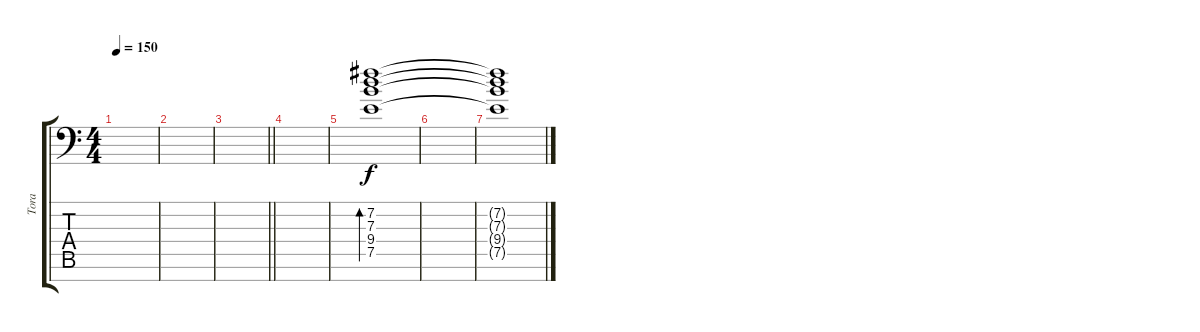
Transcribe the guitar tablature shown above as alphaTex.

\track ("Tora" "Tora") {instrument electricguitarclean}
\staff {score tabs}
\tuning (E4 B3 G3 D3 A2 E2 A1) {hide}
\ts (4 4)
\tempo 150
\clef f4
\ks c
|
|
\barLineRight lightlight
|
|
(7.2 7.3 9.4 7.5).1{bd 480} |
|
(7.2{t} 7.3{t} 9.4{t} 7.5{t}).1
